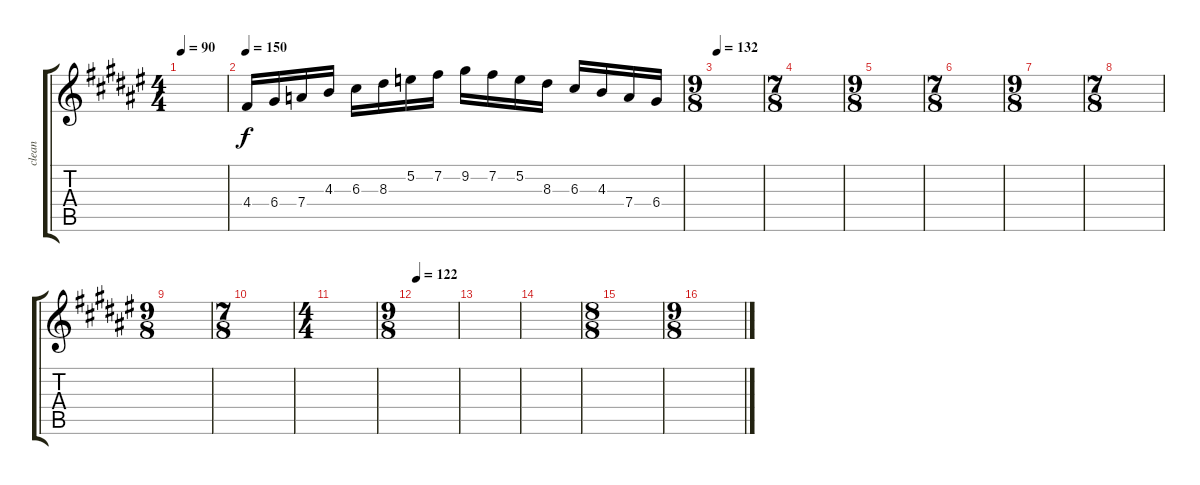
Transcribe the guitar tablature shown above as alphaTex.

\track ("clean" "clean") {instrument acousticguitarnylon}
\staff {score tabs}
\tuning (E4 B3 G3 D3 A2 E2) {hide}
\ts (4 4)
\tempo 90
\clef g2
\ks f#
|
\tempo 150
4.4.16 6.4.16 7.4.16 4.3.16 6.3.16 8.3.16 5.2.16 7.2.16 9.2.16 7.2.16 5.2.16 8.3.16 6.3.16 4.3.16 7.4.16 6.4.16 |
\ts (9 8)
\tempo 132
|
\ts (7 8)
|
\ts (9 8)
|
\ts (7 8)
|
\ts (9 8)
|
\ts (7 8)
|
\ts (9 8)
|
\ts (7 8)
|
\ts (4 4)
|
\ts (9 8)
\tempo 122
|
|
|
\ts (8 8)
|
\ts (9 8)
